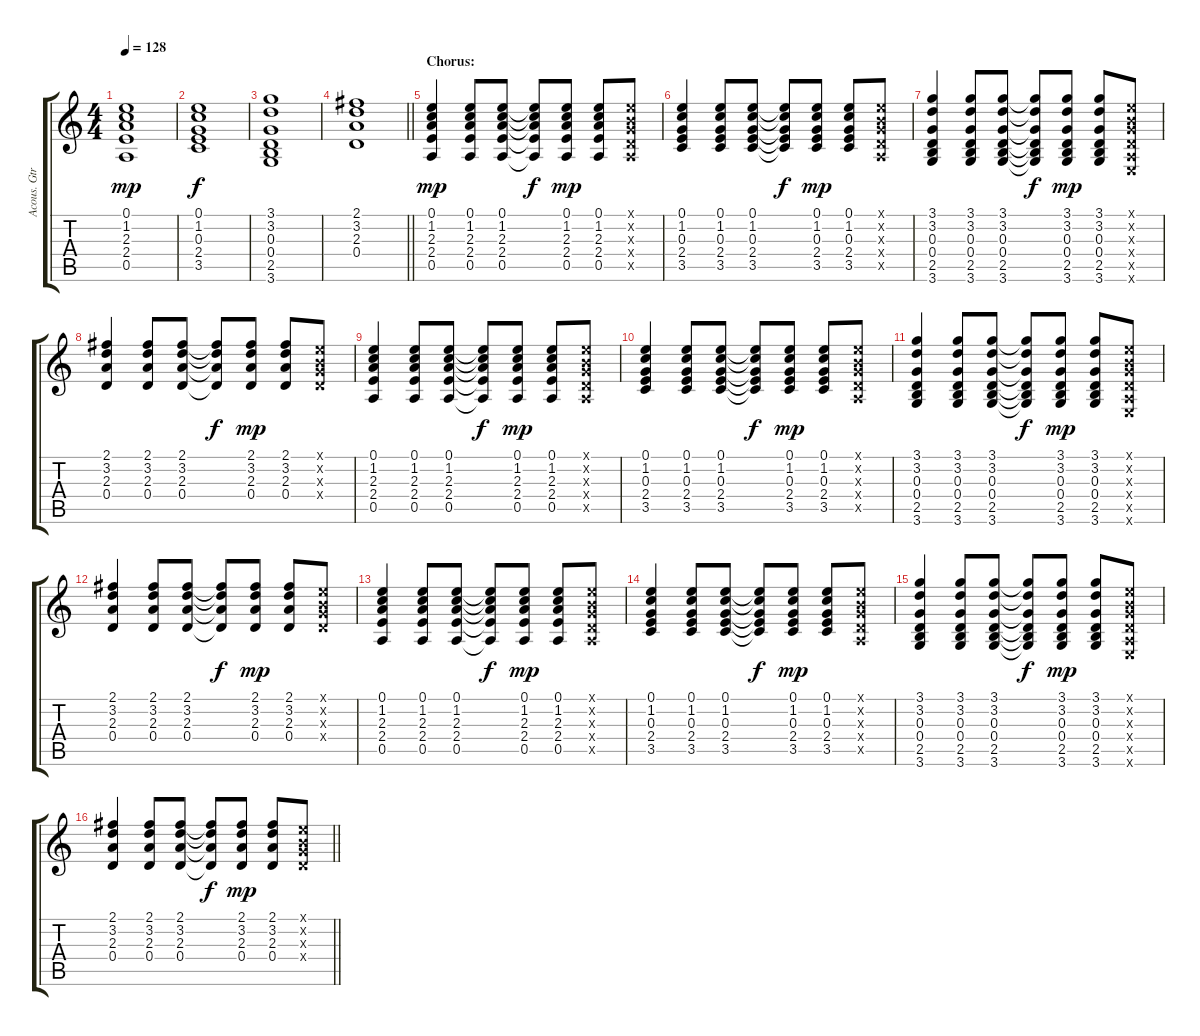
\track ("Acous. Gtr. 1" "Acous. Gtr") {instrument acousticguitarsteel}
\staff {score tabs}
\tuning (E4 B3 G3 D3 A2 E2) {hide}
\ts (4 4)
\tempo 128
\clef g2
\ks c
(0.1 1.2 2.3 2.4 0.5).1{dy mp} |
(0.1 1.2 0.3 2.4 3.5).1{dy f} |
(3.1 3.2 0.3 0.4 2.5 3.6).1 |
\barLineRight lightlight
(2.1 3.2 2.3 0.4).1 |
\section ("" "Chorus:")
(0.1 1.2 2.3 2.4 0.5).4{dy mp} (0.1 1.2 2.3 2.4 0.5).8 (0.1 1.2 2.3 2.4 0.5).8 (0.1{t} 1.2{t} 2.3{t} 2.4{t} 0.5{t}).8{dy f} (0.1 1.2 2.3 2.4 0.5).8{dy mp} (0.1 1.2 2.3 2.4 0.5).8 (0.1{x} 0.2{x} 0.3{x} 0.4{x} 0.5{x}).8 |
(0.1 1.2 0.3 2.4 3.5).4 (0.1 1.2 0.3 2.4 3.5).8 (0.1 1.2 0.3 2.4 3.5).8 (0.1{t} 1.2{t} 0.3{t} 2.4{t} 3.5{t}).8{dy f} (0.1 1.2 0.3 2.4 3.5).8{dy mp} (0.1 1.2 0.3 2.4 3.5).8 (0.1{x} 0.2{x} 0.3{x} 0.4{x} 0.5{x}).8 |
(3.1 3.2 0.3 0.4 2.5 3.6).4 (3.1 3.2 0.3 0.4 2.5 3.6).8 (3.1 3.2 0.3 0.4 2.5 3.6).8 (3.1{t} 3.2{t} 0.3{t} 0.4{t} 2.5{t} 3.6{t}).8{dy f} (3.1 3.2 0.3 0.4 2.5 3.6).8{dy mp} (3.1 3.2 0.3 0.4 2.5 3.6).8 (0.1{x} 0.2{x} 0.3{x} 0.4{x} 0.5{x} 0.6{x}).8 |
(2.1 3.2 2.3 0.4).4 (2.1 3.2 2.3 0.4).8 (2.1 3.2 2.3 0.4).8 (2.1{t} 3.2{t} 2.3{t} 0.4{t}).8{dy f} (2.1 3.2 2.3 0.4).8{dy mp} (2.1 3.2 2.3 0.4).8 (0.1{x} 0.2{x} 0.3{x} 0.4{x}).8 |
(0.1 1.2 2.3 2.4 0.5).4 (0.1 1.2 2.3 2.4 0.5).8 (0.1 1.2 2.3 2.4 0.5).8 (0.1{t} 1.2{t} 2.3{t} 2.4{t} 0.5{t}).8{dy f} (0.1 1.2 2.3 2.4 0.5).8{dy mp} (0.1 1.2 2.3 2.4 0.5).8 (0.1{x} 0.2{x} 0.3{x} 0.4{x} 0.5{x}).8 |
(0.1 1.2 0.3 2.4 3.5).4 (0.1 1.2 0.3 2.4 3.5).8 (0.1 1.2 0.3 2.4 3.5).8 (0.1{t} 1.2{t} 0.3{t} 2.4{t} 3.5{t}).8{dy f} (0.1 1.2 0.3 2.4 3.5).8{dy mp} (0.1 1.2 0.3 2.4 3.5).8 (0.1{x} 0.2{x} 0.3{x} 0.4{x} 0.5{x}).8 |
(3.1 3.2 0.3 0.4 2.5 3.6).4 (3.1 3.2 0.3 0.4 2.5 3.6).8 (3.1 3.2 0.3 0.4 2.5 3.6).8 (3.1{t} 3.2{t} 0.3{t} 0.4{t} 2.5{t} 3.6{t}).8{dy f} (3.1 3.2 0.3 0.4 2.5 3.6).8{dy mp} (3.1 3.2 0.3 0.4 2.5 3.6).8 (0.1{x} 0.2{x} 0.3{x} 0.4{x} 0.5{x} 0.6{x}).8 |
(2.1 3.2 2.3 0.4).4 (2.1 3.2 2.3 0.4).8 (2.1 3.2 2.3 0.4).8 (2.1{t} 3.2{t} 2.3{t} 0.4{t}).8{dy f} (2.1 3.2 2.3 0.4).8{dy mp} (2.1 3.2 2.3 0.4).8 (0.1{x} 0.2{x} 0.3{x} 0.4{x}).8 |
(0.1 1.2 2.3 2.4 0.5).4 (0.1 1.2 2.3 2.4 0.5).8 (0.1 1.2 2.3 2.4 0.5).8 (0.1{t} 1.2{t} 2.3{t} 2.4{t} 0.5{t}).8{dy f} (0.1 1.2 2.3 2.4 0.5).8{dy mp} (0.1 1.2 2.3 2.4 0.5).8 (0.1{x} 0.2{x} 0.3{x} 0.4{x} 0.5{x}).8 |
(0.1 1.2 0.3 2.4 3.5).4 (0.1 1.2 0.3 2.4 3.5).8 (0.1 1.2 0.3 2.4 3.5).8 (0.1{t} 1.2{t} 0.3{t} 2.4{t} 3.5{t}).8{dy f} (0.1 1.2 0.3 2.4 3.5).8{dy mp} (0.1 1.2 0.3 2.4 3.5).8 (0.1{x} 0.2{x} 0.3{x} 0.4{x} 0.5{x}).8 |
(3.1 3.2 0.3 0.4 2.5 3.6).4 (3.1 3.2 0.3 0.4 2.5 3.6).8 (3.1 3.2 0.3 0.4 2.5 3.6).8 (3.1{t} 3.2{t} 0.3{t} 0.4{t} 2.5{t} 3.6{t}).8{dy f} (3.1 3.2 0.3 0.4 2.5 3.6).8{dy mp} (3.1 3.2 0.3 0.4 2.5 3.6).8 (0.1{x} 0.2{x} 0.3{x} 0.4{x} 0.5{x} 0.6{x}).8 |
\barLineRight lightlight
(2.1 3.2 2.3 0.4).4 (2.1 3.2 2.3 0.4).8 (2.1 3.2 2.3 0.4).8 (2.1{t} 3.2{t} 2.3{t} 0.4{t}).8{dy f} (2.1 3.2 2.3 0.4).8{dy mp} (2.1 3.2 2.3 0.4).8 (0.1{x} 0.2{x} 0.3{x} 0.4{x}).8
